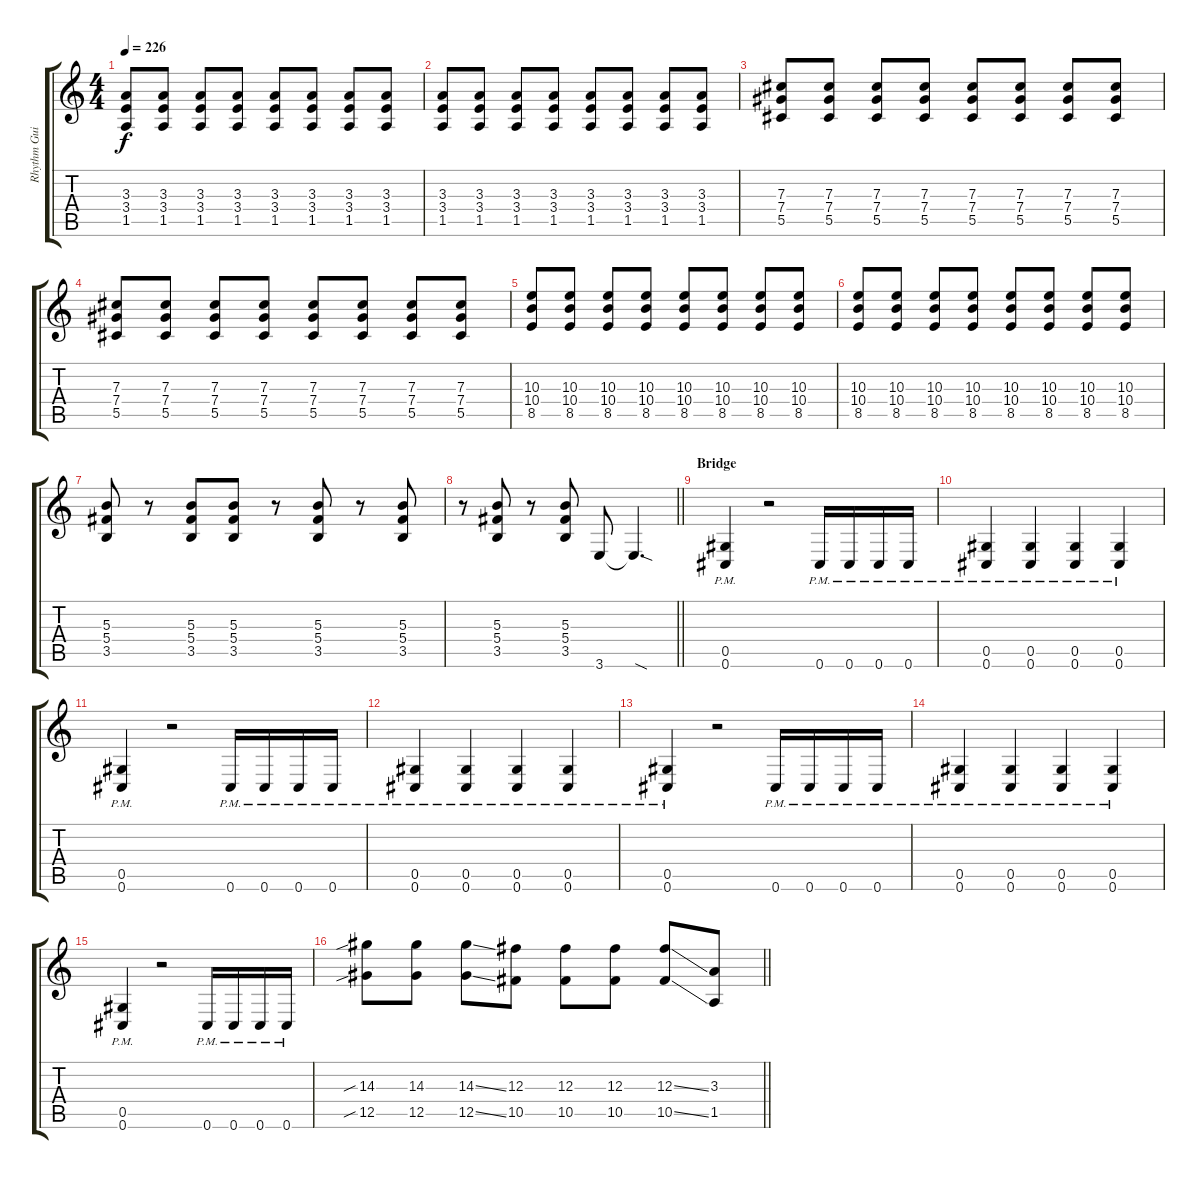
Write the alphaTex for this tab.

\track ("Rhythm Guitar II" "Rhythm Gui") {instrument overdrivenguitar}
\staff {score tabs}
\tuning (Eb4 Bb3 Gb3 Db3 Ab2 Db2) {hide}
\ts (4 4)
\tempo 226
\clef g2
\ks c
(3.3 3.4 1.5).8{dy f} (3.3 3.4 1.5).8 (3.3 3.4 1.5).8 (3.3 3.4 1.5).8 (3.3 3.4 1.5).8 (3.3 3.4 1.5).8 (3.3 3.4 1.5).8 (3.3 3.4 1.5).8 |
(3.3 3.4 1.5).8 (3.3 3.4 1.5).8 (3.3 3.4 1.5).8 (3.3 3.4 1.5).8 (3.3 3.4 1.5).8 (3.3 3.4 1.5).8 (3.3 3.4 1.5).8 (3.3 3.4 1.5).8 |
(7.3 7.4 5.5).8 (7.3 7.4 5.5).8 (7.3 7.4 5.5).8 (7.3 7.4 5.5).8 (7.3 7.4 5.5).8 (7.3 7.4 5.5).8 (7.3 7.4 5.5).8 (7.3 7.4 5.5).8 |
(7.3 7.4 5.5).8 (7.3 7.4 5.5).8 (7.3 7.4 5.5).8 (7.3 7.4 5.5).8 (7.3 7.4 5.5).8 (7.3 7.4 5.5).8 (7.3 7.4 5.5).8 (7.3 7.4 5.5).8 |
(10.3 10.4 8.5).8 (10.3 10.4 8.5).8 (10.3 10.4 8.5).8 (10.3 10.4 8.5).8 (10.3 10.4 8.5).8 (10.3 10.4 8.5).8 (10.3 10.4 8.5).8 (10.3 10.4 8.5).8 |
(10.3 10.4 8.5).8 (10.3 10.4 8.5).8 (10.3 10.4 8.5).8 (10.3 10.4 8.5).8 (10.3 10.4 8.5).8 (10.3 10.4 8.5).8 (10.3 10.4 8.5).8 (10.3 10.4 8.5).8 |
(5.3 5.4 3.5).8 r.8 (5.3 5.4 3.5).8 (5.3 5.4 3.5).8 r.8 (5.3 5.4 3.5).8 r.8 (5.3 5.4 3.5).8 |
\barLineRight lightlight
r.8 (5.3 5.4 3.5).8 r.8 (5.3 5.4 3.5).8 3.6.8 3.6{sod t}.4{d} |
\section ("" "Bridge")
(0.5{pm} 0.6{pm}).4{balance 8} r.2 0.6{pm}.16 0.6{pm}.16 0.6{pm}.16 0.6{pm}.16 |
(0.5{pm} 0.6{pm}).4 (0.5{pm} 0.6{pm}).4 (0.5{pm} 0.6{pm}).4 (0.5{pm} 0.6{pm}).4 |
(0.5{pm} 0.6{pm}).4 r.2 0.6{pm}.16 0.6{pm}.16 0.6{pm}.16 0.6{pm}.16 |
(0.5{pm} 0.6{pm}).4 (0.5{pm} 0.6{pm}).4 (0.5{pm} 0.6{pm}).4 (0.5{pm} 0.6{pm}).4 |
(0.5{pm} 0.6{pm}).4 r.2 0.6{pm}.16 0.6{pm}.16 0.6{pm}.16 0.6{pm}.16 |
(0.5{pm} 0.6{pm}).4 (0.5{pm} 0.6{pm}).4 (0.5{pm} 0.6{pm}).4 (0.5{pm} 0.6{pm}).4 |
(0.5{pm} 0.6{pm}).4 r.2 0.6{pm}.16 0.6{pm}.16 0.6{pm}.16 0.6{pm}.16 |
\barLineRight lightlight
(14.3{sib} 12.5{sib}).8 (14.3 12.5).8 (14.3{ss} 12.5{ss}).8 (12.3 10.5).8 (12.3 10.5).8 (12.3 10.5).8 (12.3{ss} 10.5{ss}).8 (3.3 1.5).8
